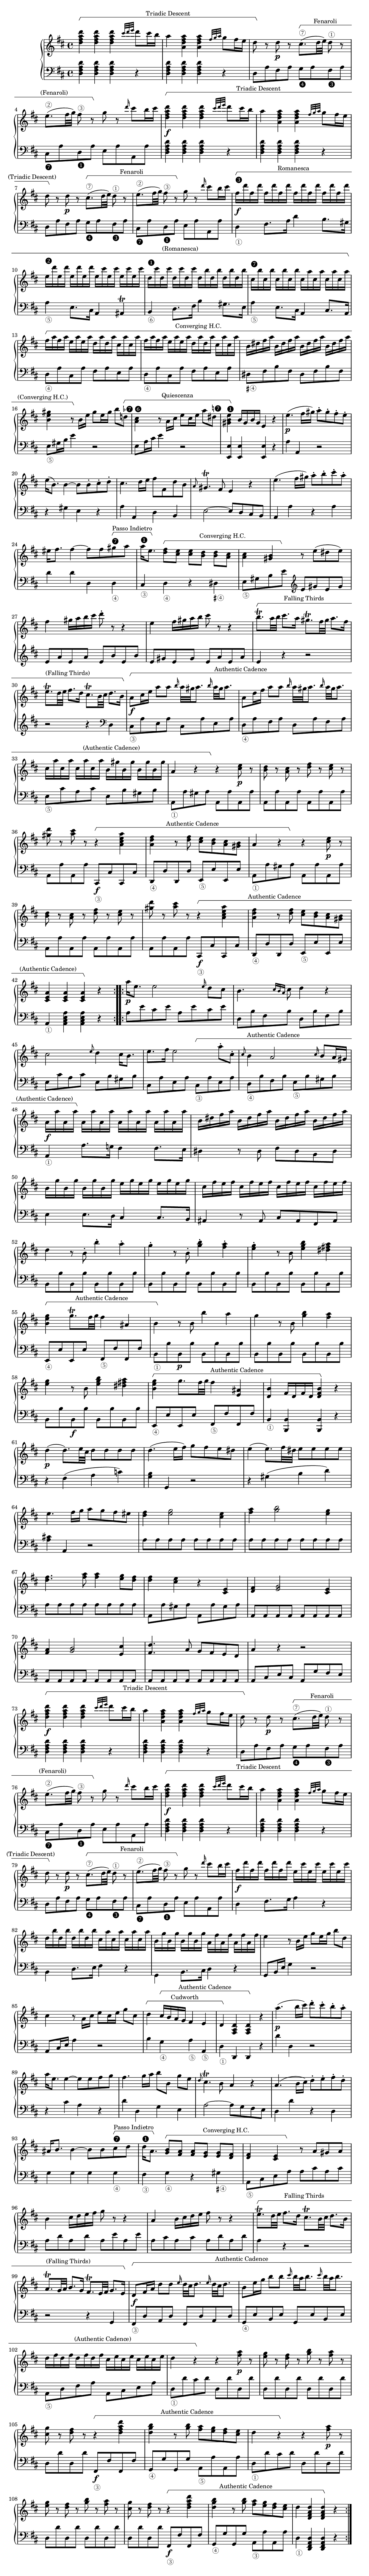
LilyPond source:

\version "2.24.0"
\include "../../stylesheets/annotation.ly"
\include "../../stylesheets/score.ly"
\include "../../stylesheets/typography.ly"

piece = "Allegro di molto"

global = {
  \time 4/4
  \key d \major
}

upVoice = \new Voice {
  \relative d''' {
    \repeat volta 2 {
      \clef "treble"
      <d a fis d>4 \triadicDescent <d a fis d> <d a fis d> \grace { cis32 d e } d8 cis16 b |
      a4 <a fis d a> <a fis d a> \grace { fis32 g a } g8 fis16 e |
      d8 \stopGroup r d \p r cis8. ^\bti \fenaroli ( d32 e ) d8 ^\bdo r |
      e8. ^\bre ( fis32 g ) fis8 ^\bmi r \stopGroup g r \grace { d'16 } cis8 b16 cis |
      <d a fis d>4 \triadicDescent \f <d a fis d> <d a fis d> \grace { cis32 d e } d8 cis16 b |
      a4 <a fis d a> <a fis d a> \grace { fis32 g a } g8 fis16 e |
      d8 \stopGroup r d \p r cis8. ^\bti \fenaroli ( d32 e ) d8 ^\bdo r |
      e8. ^\bre ( fis32 g ) fis8 ^\bmi r \stopGroup g r \grace { d'16 } cis8 b16 cis |
      fis,16 \f \mmi \romanesca d' fis, d' fis, d' fis, d' fis, d' fis, d' fis, d' fis, d' | \barNumberCheck #10
      e,16 \mre d' e, d' e, d' e, d' e, cis' e, cis' e, cis' e, cis' |
      d,16 \mdo cis' d, cis' d, cis' d, cis' d, b' d, b' d, b' d, b' |
      cis,16 \mti b' cis, b' cis, b' cis, b' cis, a' cis, a' cis, a' cis, a' \stopGroup |
      fis16 \converginghc a fis a e a e a d, a' d, a' cis, a' cis, a' |
      fis16 a fis a e a e a d, a' d, a' cis, a' cis, a' |
      b,16 dis fis a b, dis fis a b, dis fis a b, dis fis a |
      <gis e b>4 r8 \stopGroup b,16 e gis8 e16 gis b8 d,! \mties \quiescenza |
      <cis a>4 \mla r8 a16 cis e8 cis16 e a8 dis, \mtina |
      <e b gis>4 \mdo \stopGroup b16 gis b gis e4 r |
      e'4. ( \p fis16 gis ) a8 -. gis -. fis -. e -. | \barNumberCheck #20
      e16 ( b8. ) b4 ~ b8 b -. cis -. d -. |
      cis4. d16 e fis8 fis, d' b |
      \grace { a8 } gis4. \trill fis8 e4 r |
      e'4. ( fis16 gis ) a8 -. b -. cis -. a -. |
      eis16 fis8. fis4 ~ fis8 fis gis \mti \passoIndietro a |
      a16 \mdo e8. \stopGroup <fis d>8 \tweak HorizontalBracket.shorten-pair #'(0 . -3) \converginghc [ <e cis> ] <e cis> [ <d b> ] <d b> [ <cis a> ] |
      <cis a>4 <b gis> \stopGroup r8 e ( dis e ) |
      fis4 gis16 a b cis d8 -. r r4 |
      e,4 fis16 gis a b cis8 r r4 |
      b8. \trill \fallingThirds a32 b cis8. a16 gis8. \trill fis32 gis a8. fis16 | \barNumberCheck #30
      e8. \trill d32 e fis8. d16 cis8. \trill b32 cis d8. b16 \stopGroup |
      a8 \tweak HorizontalBracket.shorten-pair #'(0 . -4.5) \authenticCadence \f cis16 e a8 a \grace { b16 } a32 gis a8. \grace { b16 } a32 gis a8. |
      a,8 d16 fis a8 a \grace { b16 } a32 gis a8. \grace { b16 } a32 gis a8. |
      cis,16 a' cis, a' cis, a' cis, a' b, gis' b, gis' b, gis' b, gis' |
      a,4 r \stopGroup r <e' cis>8 \p r |
      <d b>8 r <cis a> r <fis d> r <e cis> r |
      <d' gis,>8 r <cis a> r r4 \tweak HorizontalBracket.shorten-pair #'(0 . -3) \authenticCadence <a e cis a> |
      <fis d a>4 r8 <fis d> <e cis> <d b> <cis a> <b gis> |
      a4 r \stopGroup r <e' cis>8 \p r |
      <d b>8 r <cis a> r <fis d> r <e cis> r | \barNumberCheck #40
      <d' gis,>8 r <cis a> r r4 \authenticCadence <a e cis a> |
      <fis d a>4 r8 <fis d> <e cis> <d b> <cis a> <b gis> |
      <a e cis>4 <a e cis> <a e cis> \stopGroup r
    }
    \repeat volta 2 {
      a'16 \p e8. e2 \grace { e16 } d8 cis |
      b4. \grace { cis16 b a } cis8 d4 r |
      cis2 \grace { e8 } d4 cis16 b8. |
      e8. fis16 e2 a8 -. \tweak HorizontalBracket.shorten-pair #'(-7.5 . 0) \authenticCadence cis,8 -. |
      \grace { cis8 } b4 a2 \grace { cis16 } b8 a16 gis |
      a16 \f a' a, a' \stopGroup a, a' a, a' a, a' a, a' a, a' a, a' |
      b,16 dis fis a b, dis fis a b, dis fis a b, dis fis a | \barNumberCheck #50
      b,16 g' b, g' b, g' b, g' e g e g e g e g |
      cis,16 fis e fis cis fis e fis cis fis e fis cis fis e fis |
      d4 r8 b -. b'4 -. a -. |
      g4 -. r8 b, -. <b' g>4 -.  <a fis> -. |
      <g e>4 -. r8 b, <b' g e>4 <a fis! dis> |
      <g e b>4 \authenticCadence g8. \trill fis32 g fis4 ais, |
      b4 \stopGroup r8 b b'4 a |
      g4 r8 b, <b' g>4 <a fis> |
      <g e>4 r8 b, <b' g e>4 <a fis! dis> |
      <g e b>4 \authenticCadence g8. fis32 g fis4 <ais, e> | \barNumberCheck #60
      <b d,>4 fis16 d fis d <b' fis d>4 \stopGroup r |
      d4 ( \p d8. ) e32 cis d8 d d d |
      d4. ( e16 fis ) g8 fis e dis |
      e4 ( e8. ) fis32 dis e8 e e e |
      e4. fis16 g a8 g fis eis |
      <fis d>4 <g e>2 <e cis>4 |
      <a fis>4 <b g>2 <g e>4 |
      <fis d>4. <a fis>8 <a fis>4 <g e>8 <fis d> |
      <fis d>4 <e cis> r <e, cis> |
      <fis d>4 <g e>2 <e cis>4 | \barNumberCheck #70
      <a fis>4 <b g>2 <cis e,>4 |
      <d fis,>4. a8 g fis e d |
      a'4 r r2 |
      <d' a fis d>4 \triadicDescent \f <d a fis d> <d a fis d> \grace { cis32 d e } d8 cis16 b |
      a4 <a fis d a> <a fis d a> \grace { fis32 g a } g8 fis16 e |
      d8 \stopGroup r d \p r cis8. ^\bti \fenaroli ( d32 e ) d8 ^\bdo r |
      e8. ^\bre ( fis32 g ) fis8 ^\bmi r \stopGroup g r \grace { d'16 } cis8 [ b16 cis ] |
      <d a fis d>4 \triadicDescent \f <d a fis d> <d a fis d> \grace { cis32 d e } d8 cis16 b |
      a4 <a fis d a>4 <a fis d a> \grace { fis32 g a } g8 fis16 e |
      d8 \stopGroup r d \p r cis8. ^\bti \fenaroli ( d32 e ) d8 ^\bdo r | \barNumberCheck #80
      e8. ^\bre ( fis32 g ) fis8 ^\bmi r \stopGroup g r \grace { d'16 } cis8 b16 cis |
      fis,16 \f d' fis, d' fis, d' fis, d' e, cis' e, cis' e, cis' e, cis' |
      d,16 b' d, b' d, b' d, b' cis, a' cis, a' cis, a' cis, a' |
      b,16 g' b, g' b, g' b, g' a, fis' a, fis' a, fis' a, fis' |
      e4 r8 b16 e g8 e16 g b8 d, |
      cis4 r8 a16 cis e8 cis16 e g8 cis, |
      \revert HorizontalBracket.outside-staff-priority
      d4 cis16 \authenticCadence \tweak HorizontalBracket.shorten-pair #'(-4.5 . 0) \cudworth b a g fis4 e |
      d4 \stopGroup <d a fis> <d a fis> \stopGroup r |
      \override HorizontalBracket.outside-staff-priority = #460
      a''4. ( \p b16 cis ) d8 -. cis -. b -. a -. |
      a16 e8. e4 ~ e8 e fis g | \barNumberCheck #90
      fis4. g16 [ a ] b8 [ b, ] g' [ e ] |
      \grace { d8 } cis4. \trill b8 a4 r |
      a4. ( b16 cis ) d8 -. e -. fis -. d -. |
      ais16 b8. b4 ~ b8 b cis \passoIndietro \mti d |
      d16 \mdo a8. \stopGroup <b g>8 \tweak HorizontalBracket.shorten-pair #'(0 . -3) \converginghc [ <a fis> ] <a fis> [ <g e> ] <g e> [ <fis d> ] |
      <fis d>4 <e cis> \stopGroup r8 a gis a |
      b4 cis16 d e fis g8 r r4 |
      a,4 b16 cis d e fis8 r r4 |
      e8. \fallingThirds \trill [ d32 e ] fis8. [ d16 ] cis8. \trill [ b32 cis ] d8. [ b16 ] |
      a8. \trill  [ g32 a ] b8. [ g16 ] fis8. \trill [ e32 fis ] g8. [ e16 ] \stopGroup | \barNumberCheck #100
      d8 \authenticCadence \f fis16 a d8 d \grace { e16 } d32 cis d8. \grace { e16 } d32 cis d8. |
      b8 e16 g b8 b \grace { cis16 } b32 a b8. \grace { cis16 } b32 a b8. |
      d,16 fis d fis d fis d fis cis e cis e cis e cis e |
      d4 r \stopGroup r <a' fis>8 \p r |
      <g e>8 r <fis d> r <b g> r <a fis> r |
      <g cis,>8 r <fis d> r r4 \authenticCadence <d' a fis d> |
      <b g d>4 r8 <b g> <a fis> <g e> <fis d> <e cis> |
      d4 r \stopGroup r <a' fis>8 \p r |
      <g e>8 r <fis d> r <b g> r <a fis> r |
      <g cis,>8 r <fis d> r r4 \authenticCadence <d' a fis d> | \barNumberCheck #110
      <b g d>4 r8 <b g> <a fis> <g e> <fis d> <e cis> |
      d4 <d a fis d> <d a fis d> \stopGroup r
    }
  }
}

downVoice = \new Voice {
  \relative d' {
    \repeat volta 2 {
      \clef "bass"
      <d a fis d>4 <d a fis d> <d a fis d> r |
      <d a fis d>4 <d a fis d> <d a fis d> r |
      d,8 a' fis a g _\mfa a fis _\mmi a |
      cis,8 _\mti a' d, _\mdo a' e a a, a' |
      <d a fis d>4 <d a fis d> <d a fis d> r |
      <d a fis d>4 <d a fis d> <d a fis d> r |
      d,8 a' fis a g _\mfa a fis _\mmi a |
      cis,8 _\mti a' d, _\mdo a' e a a, a' |
      d,4 \bdo fis8. a16 d4 b8. gis16 | \barNumberCheck #10
      a4 \bso e8. cis16 a4 ais4 \trill |
      b4 \bla d8. fis16 b4 gis8. e16 |
      a4 \bso e8. cis16 a4 cis8. a16 |
      d8 \bfa a' cis, a' fis a e a |
      d,8 \bfa a' cis, a' fis a e a |
      dis,8 \bfais fis b fis dis fis b fis |
      e8 \bso gis16 b e4 r2 |
      e,8 a16 cis e4 r2 |
      <e, e,>4 <e e,> <e e,> r |
      a4 a, r2 | \barNumberCheck #20
      r4 gis' e r |
      a4 a, d b |
      e2 ~ e8 d cis b |
      a4 a' r a |
      d4 d d, d \bfa |
      cis4 \bmi d \bfa r dis \bfais |
      e8 \bso gis b e \clef "treble" e gis e gis |
      e8 a e a e b' e, b' |
      e,8 gis e gis e a e a |
      e4 r r2 | \barNumberCheck #30
      r2 r4 \clef "bass" d, |
      cis8 \bmi a' e a cis, a' e a |
      d,8 \bfa a' fis a d, a' fis a |
      e8 \bso cis' a cis e, b' gis b |
      a,8 \bdo a' gis a a, a' a, a' |
      a,8 a' a, a' a, a' a, a' |
      a,8 a' a, a' cis,, \bmi \f cis' cis, cis' |
      d,8 \bfa d' d, d' e, \bso e' e, e' |
      a,8 \bdo a' gis a a, a' a, a' |
      a,8 a' a, a' a, a' a, a' | \barNumberCheck #40
      a,8 a' a, a' cis,, \bmi \f cis' cis, cis' |
      d,8 \bfa d' d, d' e, \bso e' e, e' |
      a,4 \bdo <a' e cis a> <a e cis a> r
    }
    \repeat volta 2 {
      a8 e' cis e a, e' cis e |
      d,8 b' fis b d, b' fis b |
      e,8 cis' a cis e, b' gis b |
      cis,8 a' e a cis, \bmi a' e a |
      d,8 \bfa b' fis b e, \bso b' gis b |
      a,4 \bdo a'8. g!16 fis4 fis8. e16 |
      dis4 r8 dis fis dis b dis | \barNumberCheck #50
      e4 e8. d16 cis4 cis8. b16 |
      ais4 r8 ais cis ais fis ais |
      b8 b' b, b' b, b' b, b' |
      b,8 b' b, b' b, b' b, b' |
      b,8 b' b, b' b, b' b, b' |
      e,,8 \bfa e' e, e' fis, \bso fis' fis, fis' |
      b,8 \bdo b' b, \p b' b, b' b, b' |
      b,8 b' b, b' b, b' b, b' |
      b,8 b' b, \f b' b, b' b, b' |
      e,,8 \bfa e' e, e' fis, \bso fis' fis, fis' | \barNumberCheck #60
      b,4 \bdo <b b,> <b b,> r |
      r4 fis' ( a c ) |
      <b g>4 g, r2 |
      r4 gis' ( b d ) |
      <cis! a>4 a, r2 |
      a'8 a a a a a a a |
      a8 a a a a a a a |
      a8 a a a a a a a |
      a,8 a' gis a a, a' gis a |
      a,8 a a a a a a a | \barNumberCheck #70
      a8 a a a a a a a |
      a8 a a a a a a a |
      a8 cis e cis \stemUp a g' fis e |
      \stemDown <d' a fis d>4 <d a fis d> <d a fis d> r |
      <d a fis d>4 <d a fis d> <d a fis d> r |
      d,8 a' fis a g _\mfa a fis _\mmi a |
      cis,8 _\mti a' d, _\mdo a' e a a, a' |
      <d a fis d>4 <d a fis d> <d a fis d> r |
      <d a fis d>4 <d a fis d> <d a fis d> r |
      d,8 a' fis a g _\mfa a fis _\mmi a | \barNumberCheck #80
      cis,8 _\mti a' d, _\mdo a' e a a, a' |
      d,4 fis8. g16 a4 r |
      b,4 d8. e16 fis4 r |
      g,4 b8. cis16 d4 r |
      \stemUp g,8 b16 e \stemDown g4 r2 |
      \stemUp a,8 cis16 e \stemDown a4 r2 |
      b4 g \bfa a \bso \stemUp a, \bso |
      \stemDown d4 \bdo \stemUp d, d r |
      \stemNeutral d''4 d, r2 |
      r4 cis' a r | \barNumberCheck #90
      d4 d, g e |
      a2 ~ a8 g fis e |
      d4 d' r d, |
      g4 g g g \bfa |
      fis4 \bmi g \bfa r gis \bfais |
      a,8 \bso cis e a a cis a cis |
      a8 d a d a e' a, e' |
      a,8 cis a cis a d a d |
      a4 r4 r2 |
      r2 r4 g, | \barNumberCheck #100
      fis8 \bmi d' a d fis, d' a d |
      g,8 \bfa e' b e g, e' b e |
      a,8 \bso d fis a a, cis e a |
      d,8 \bdo d' cis d d, d' d, d' |
      d,8 d' d, d' d, d' d, d' |
      d,8 d' d, d' fis,, \bmi \f fis' fis, fis' |
      g,8 \bfa g' g, g' a, \bso a' a, a' |
      d,8 \bdo d' cis d d, d' d, d' |
      d,8 d' d, d' d, d' d, d' |
      d,8 d' d, d' fis,, \bmi \f fis' fis, fis' | \barNumberCheck #110
      g,8 \bfa g' g, g' a, \bmi a' a, a' |
      d,4 \bdo <d a fis d> <d a fis d> r
    }
  }
}

\score {
  \new PianoStaff <<
    \new Staff = "up" << \global \upVoice >>
    \new Staff = "down" << \global \downVoice >>
  >>
}
